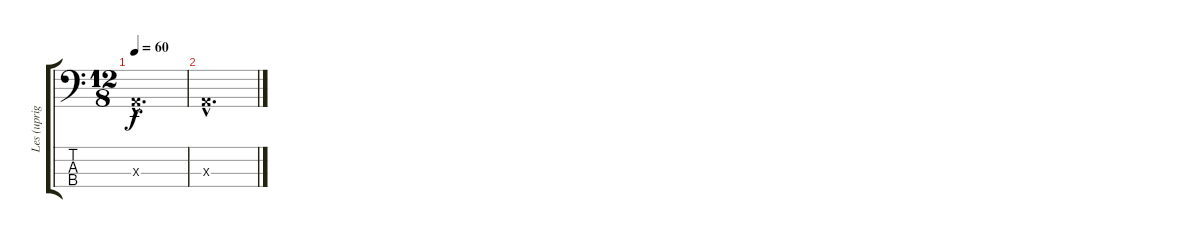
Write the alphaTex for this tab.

\track ("Les (upright bass)" "Les (uprig") {instrument contrabass}
\staff {score tabs}
\tuning (G2 D2 A1 E1) {hide}
\ts (12 8)
\tempo 60
\clef f4
\ks c
0.3{hac x}.1{d dy f} |
0.3{hac x}.1{d}
